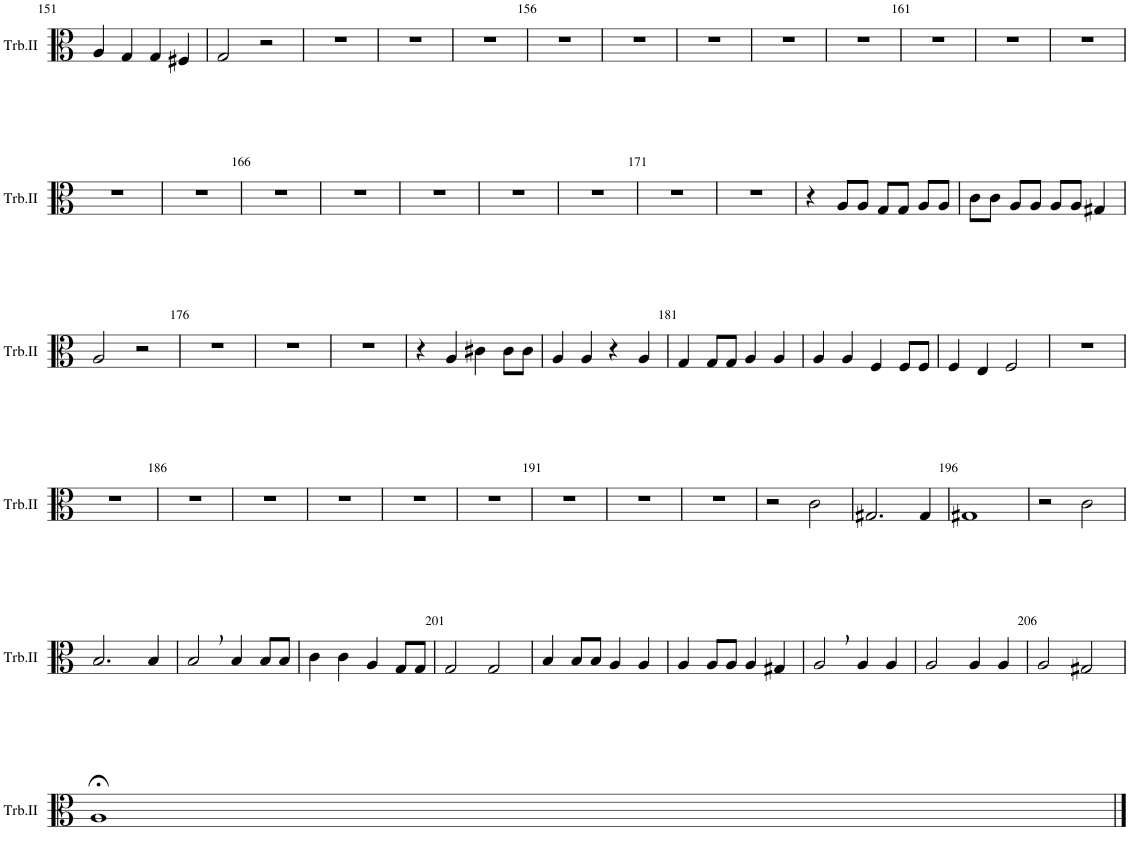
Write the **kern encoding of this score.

**kern
*part1
*staff1
*I"Trombone II
*I'Trb.II
!!LO:PB:g=z
*clefC3
*k[]
*M4/4
*met(c)
=151
4A/
4G/
4G/
4F#X/
=152
2G/
2r
=153
1r
=154
1r
=155
1r
=156
1r
=157
1r
=158
1r
=159
1r
=160
1r
=161
1r
=162
1r
=163
1r
!!LO:LB:g=z
=164
1r
=165
1r
=166
1r
=167
1r
=168
1r
=169
1r
=170
1r
=171
1r
=172
1r
=173
4r
8A/L
8A/J
8G/L
8G/J
8A/L
8A/J
=174
8c\L
8c\J
8A/L
8A/J
8A/L
8A/J
4G#X/
!!LO:LB:g=z
=175
2A/
2r
=176
1r
=177
1r
=178
1r
=179
4r
4A/
4c#X\
8c#\L
8c#\J
=180
4A/
4A/
4r
4A/
=181
4G/
8G/L
8G/J
4A/
4A/
=182
4A/
4A/
4F/
8F/L
8F/J
=183
4F/
4E/
2F/
=184
1r
!!LO:LB:g=z
=185
1r
=186
1r
=187
1r
=188
1r
=189
1r
=190
1r
=191
1r
=192
1r
=193
1r
=194
2r
2c\
=195
2.G#X/
4G#/
=196
1G#X
=197
2r
2c\
!!LO:LB:g=z
=198
2.B/
4B/
=199
2B,/
4B/
8B/L
8B/J
=200
4c\
4c\
4A/
8G/L
8G/J
=201
2G/
2G/
=202
4B/
8B/L
8B/J
4A/
4A/
=203
4A/
8A/L
8A/J
4A/
4G#X/
=204
2A,/
4A/
4A/
=205
2A/
4A/
4A/
=206
2A/
2G#X/
!!LO:LB:g=z
=207
1A;<
==
*-
